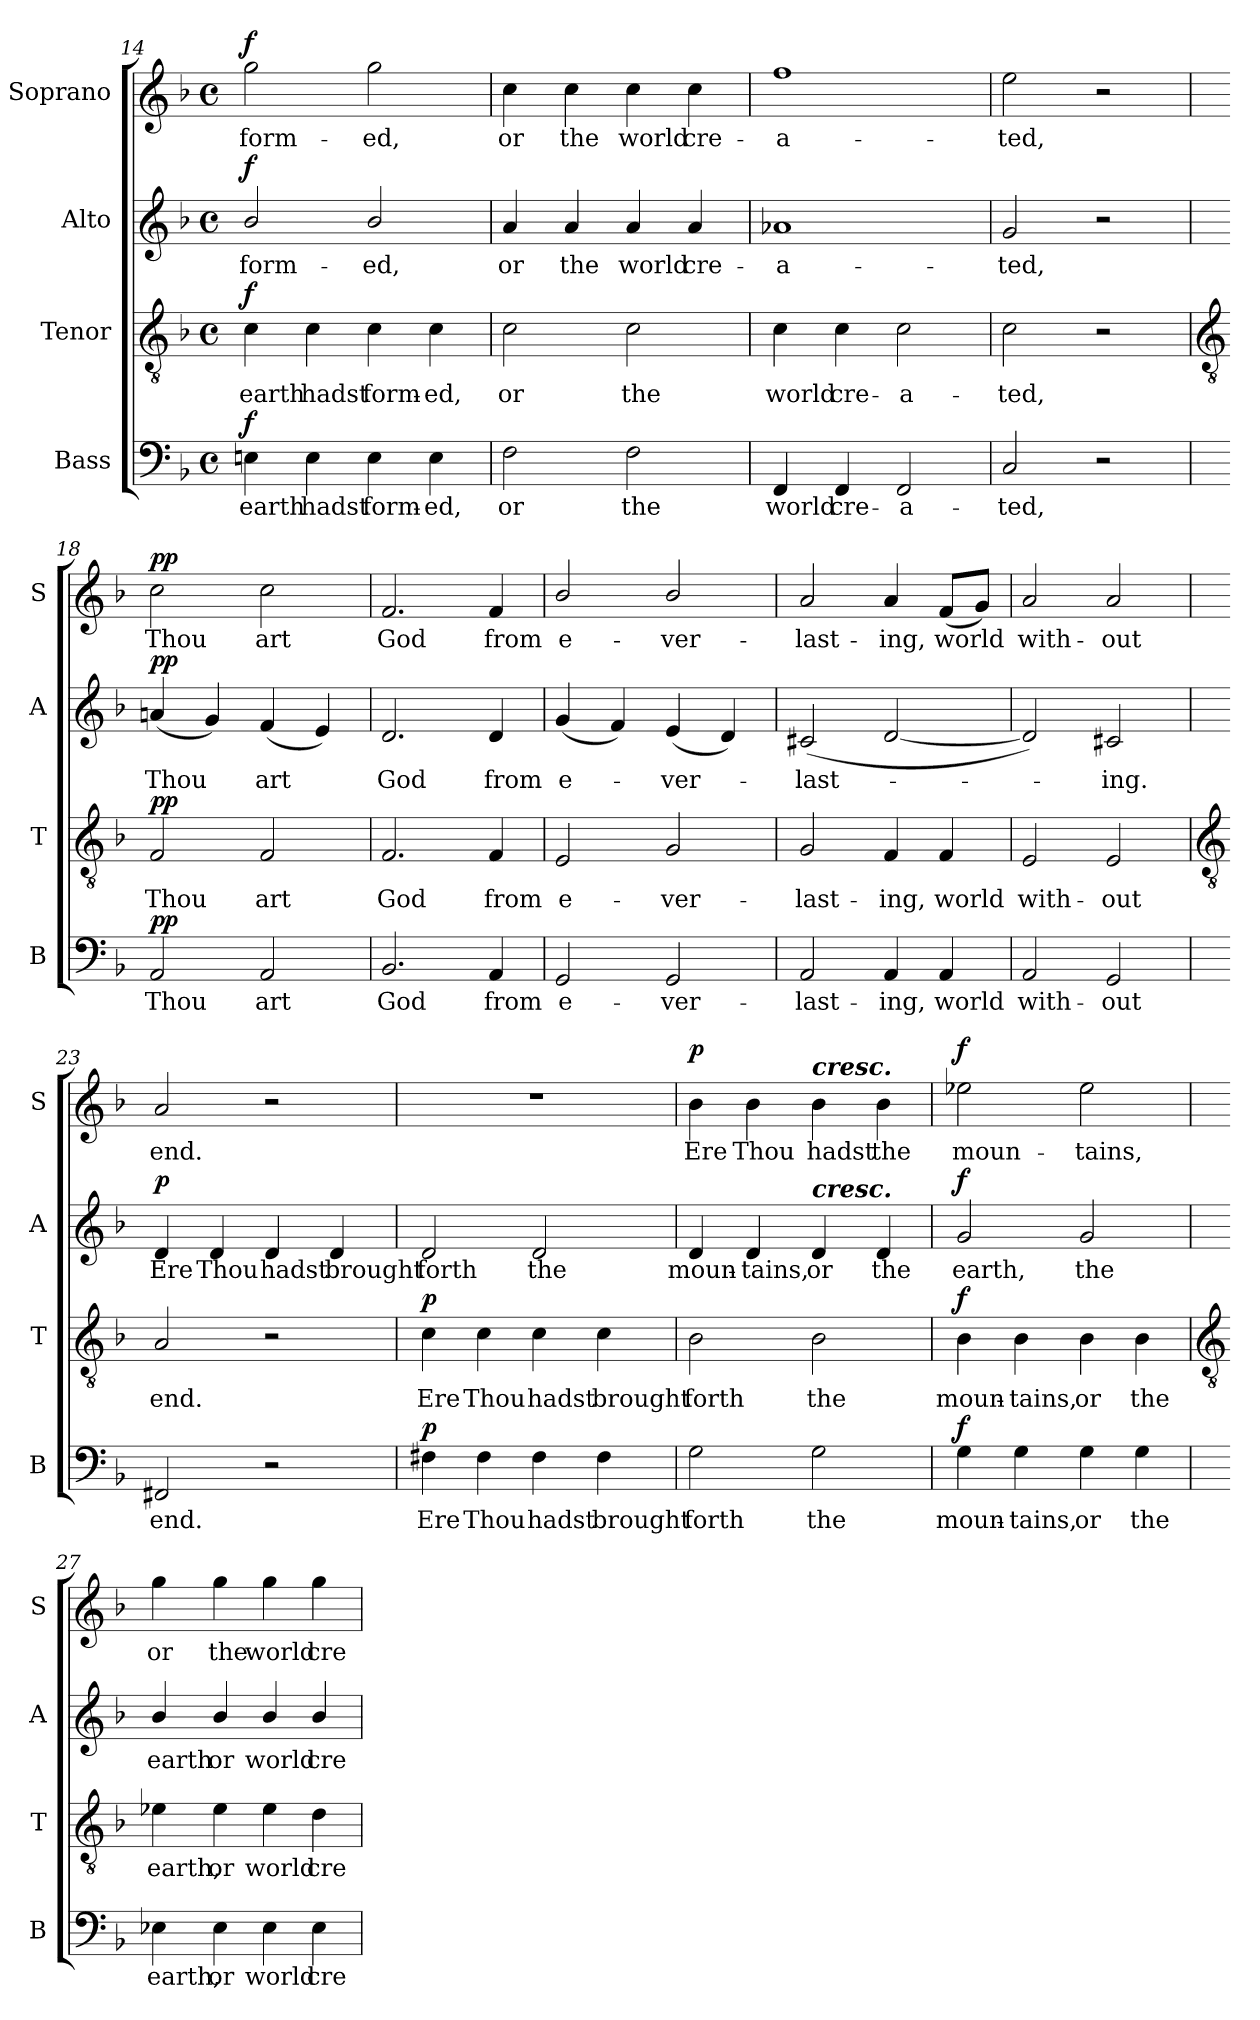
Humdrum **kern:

**kern	**text	**dynam	**kern	**text	**dynam	**kern	**text	**dynam	**kern	**text	**dynam
*part4	*part4	*part4	*part3	*part3	*part3	*part2	*part2	*part2	*part1	*part1	*part1
*staff4	*staff4	*staff4	*staff3	*staff3	*staff3	*staff2	*staff2	*staff2	*staff1	*staff1	*staff1
*I"Bass	*	*	*I"Tenor	*	*	*I"Alto	*	*	*I"Soprano	*	*
*I'B	*	*	*I'T	*	*	*I'A	*	*	*I'S	*	*
*clefF4	*	*	*clefGv2	*	*	*clefG2	*	*	*clefG2	*	*
*k[b-]	*	*	*k[b-]	*	*	*k[b-]	*	*	*k[b-]	*	*
*F:	*	*	*F:	*	*	*F:	*	*	*F:	*	*
*M4/4	*	*	*M4/4	*	*	*M4/4	*	*	*M4/4	*	*
*met(c)	*	*	*met(c)	*	*	*met(c)	*	*	*met(c)	*	*
=14	=14	=14	=14	=14	=14	=14	=14	=14	=14	=14	=14
!	!LO:LY:b	!LO:DY:b	!	!LO:LY:b	!LO:DY:b	!	!LO:LY:b	!LO:DY:b	!	!LO:LY:b	!LO:DY:b
4En	earth	f	4c	earth	f	2b-/	form-	f	2gg	form-	f
!	!LO:LY:b	!	!	!LO:LY:b	!	!	!	!	!	!	!
4E	hadst	.	4c	hadst	.	.	.	.	.	.	.
!	!LO:LY:b	!	!	!LO:LY:b	!	!	!LO:LY:b	!	!	!LO:LY:b	!
4E	form-	.	4c	form-	.	2b-/	-ed,	.	2gg	-ed,	.
!	!LO:LY:b	!	!	!LO:LY:b	!	!	!	!	!	!	!
4E	-ed,	.	4c	-ed,	.	.	.	.	.	.	.
=15	=15	=15	=15	=15	=15	=15	=15	=15	=15	=15	=15
!	!LO:LY:b	!	!	!LO:LY:b	!	!	!LO:LY:b	!	!	!LO:LY:b	!
2F	or	.	2c	or	.	4a	or	.	4cc	or	.
!	!	!	!	!	!	!	!LO:LY:b	!	!	!LO:LY:b	!
.	.	.	.	.	.	4a	the	.	4cc	the	.
!	!LO:LY:b	!	!	!LO:LY:b	!	!	!LO:LY:b	!	!	!LO:LY:b	!
2F	the	.	2c	the	.	4a	world	.	4cc	world	.
!	!	!	!	!	!	!	!LO:LY:b	!	!	!LO:LY:b	!
.	.	.	.	.	.	4a	cre-	.	4cc	cre-	.
=16	=16	=16	=16	=16	=16	=16	=16	=16	=16	=16	=16
!	!LO:LY:b	!	!	!LO:LY:b	!	!	!LO:LY:b	!	!	!LO:LY:b	!
4FF	world	.	4c	world	.	1a-X	-a-	.	1ff	-a-	.
!	!LO:LY:b	!	!	!LO:LY:b	!	!	!	!	!	!	!
4FF	cre-	.	4c	cre-	.	.	.	.	.	.	.
!	!LO:LY:b	!	!	!LO:LY:b	!	!	!	!	!	!	!
2FF	-a-	.	2c	-a-	.	.	.	.	.	.	.
=17	=17	=17	=17	=17	=17	=17	=17	=17	=17	=17	=17
!	!LO:LY:b	!	!	!LO:LY:b	!	!	!LO:LY:b	!	!	!LO:LY:b	!
2C	-ted,	.	2c	-ted,	.	2g	-ted,	.	2ee	-ted,	.
2r	.	.	2r	.	.	2r	.	.	2r	.	.
!!LO:LB:g=z
=18	=18	=18	=18	=18	=18	=18	=18	=18	=18	=18	=18
*	*	*	*clefGv2	*	*	*	*	*	*	*	*
!	!LO:LY:b	!LO:DY:b	!	!LO:LY:b	!LO:DY:b	!	!LO:LY:b	!LO:DY:b	!	!LO:LY:b	!LO:DY:b
2AA	Thou	pp	2F	Thou	pp	(<4an	Thou	pp	2cc	Thou	pp
.	.	.	.	.	.	4g)	.	.	.	.	.
!	!LO:LY:b	!	!	!LO:LY:b	!	!	!LO:LY:b	!	!	!LO:LY:b	!
2AA	art	.	2F	art	.	(<4f	art	.	2cc	art	.
.	.	.	.	.	.	4e)	.	.	.	.	.
=19	=19	=19	=19	=19	=19	=19	=19	=19	=19	=19	=19
!	!LO:LY:b	!	!	!LO:LY:b	!	!	!LO:LY:b	!	!	!LO:LY:b	!
2.BB-	God	.	2.F	God	.	2.d	God	.	2.f	God	.
!	!LO:LY:b	!	!	!LO:LY:b	!	!	!LO:LY:b	!	!	!LO:LY:b	!
4AA	from	.	4F	from	.	4d	from	.	4f	from	.
=20	=20	=20	=20	=20	=20	=20	=20	=20	=20	=20	=20
!	!LO:LY:b	!	!	!LO:LY:b	!	!	!LO:LY:b	!	!	!LO:LY:b	!
2GG	e-	.	2E	e-	.	(<4g	e-	.	2b-/	e-	.
.	.	.	.	.	.	4f)	.	.	.	.	.
!	!LO:LY:b	!	!	!LO:LY:b	!	!	!LO:LY:b	!	!	!LO:LY:b	!
2GG	-ver-	.	2G	-ver-	.	(<4e	ver-	.	2b-/	-ver-	.
.	.	.	.	.	.	4d)	.	.	.	.	.
=21	=21	=21	=21	=21	=21	=21	=21	=21	=21	=21	=21
!	!LO:LY:b	!	!	!LO:LY:b	!	!	!LO:LY:b	!	!	!LO:LY:b	!
2AA	-last-	.	2G	-last-	.	(<2c#X	last-	.	2a	-last-	.
!	!LO:LY:b	!	!	!LO:LY:b	!	!	!	!	!	!LO:LY:b	!
4AA	-ing,	.	4F	-ing,	.	[2d	.	.	4a	-ing,	.
!	!LO:LY:b	!	!	!LO:LY:b	!	!	!	!	!	!LO:LY:b	!
4AA	world	.	4F	world	.	.	.	.	(<8fL	world	.
.	.	.	.	.	.	.	.	.	8gJ)	.	.
=22	=22	=22	=22	=22	=22	=22	=22	=22	=22	=22	=22
!	!LO:LY:b	!	!	!LO:LY:b	!	!	!	!	!	!LO:LY:b	!
2AA	with-	.	2E	with-	.	2d])	.	.	2a	with-	.
!	!LO:LY:b	!	!	!LO:LY:b	!	!	!LO:LY:b	!	!	!LO:LY:b	!
2GG	-out	.	2E	-out	.	2c#X	ing.	.	2a	-out	.
!!LO:LB:g=z
=23	=23	=23	=23	=23	=23	=23	=23	=23	=23	=23	=23
*	*	*	*clefGv2	*	*	*	*	*	*	*	*
!	!LO:LY:b	!	!	!LO:LY:b	!	!	!LO:LY:b	!LO:DY:b	!	!LO:LY:b	!
2FF#X	end.	.	2A	end.	.	4d	Ere	p	2a	end.	.
!	!	!	!	!	!	!	!LO:LY:b	!	!	!	!
.	.	.	.	.	.	4d	Thou	.	.	.	.
!	!	!	!	!	!	!	!LO:LY:b	!	!	!	!
2r	.	.	2r	.	.	4d	hadst	.	2r	.	.
!	!	!	!	!	!	!	!LO:LY:b	!	!	!	!
.	.	.	.	.	.	4d	brought	.	.	.	.
=24	=24	=24	=24	=24	=24	=24	=24	=24	=24	=24	=24
!	!LO:LY:b	!LO:DY:b	!	!LO:LY:b	!LO:DY:b	!	!LO:LY:b	!	!	!	!
4F#X	Ere	p	4c	Ere	p	2d	forth	.	1r	.	.
!	!LO:LY:b	!	!	!LO:LY:b	!	!	!	!	!	!	!
4F#	Thou	.	4c	Thou	.	.	.	.	.	.	.
!	!LO:LY:b	!	!	!LO:LY:b	!	!	!LO:LY:b	!	!	!	!
4F#	hadst	.	4c	hadst	.	2d	the	.	.	.	.
!	!LO:LY:b	!	!	!LO:LY:b	!	!	!	!	!	!	!
4F#	brought	.	4c	brought	.	.	.	.	.	.	.
=25	=25	=25	=25	=25	=25	=25	=25	=25	=25	=25	=25
!	!LO:LY:b	!	!	!LO:LY:b	!	!	!LO:LY:b	!	!	!LO:LY:b	!LO:DY:b
2G	forth	.	2B-	forth	.	4d	moun-	.	4b-	Ere	p
!	!	!	!	!	!	!	!LO:LY:b	!	!	!LO:LY:b	!
.	.	.	.	.	.	4d	-tains,	.	4b-	Thou	.
!	!	!	!	!	!	!	!	!	!LO:TX:a:Bi:t=cresc.	!	!
!	!	!	!	!	!	!LO:TX:a:Bi:t=cresc.	!	!	!	!	!
!	!LO:LY:b	!	!	!LO:LY:b	!	!	!LO:LY:b	!	!	!LO:LY:b	!
2G	the	.	2B-	the	.	4d	or	.	4b-	hadst	.
!	!	!	!	!	!	!	!LO:LY:b	!	!	!LO:LY:b	!
.	.	.	.	.	.	4d	the	.	4b-	the	.
=26	=26	=26	=26	=26	=26	=26	=26	=26	=26	=26	=26
!	!LO:LY:b	!LO:DY:b	!	!LO:LY:b	!LO:DY:b	!	!LO:LY:b	!LO:DY:b	!	!LO:LY:b	!LO:DY:b
4G	moun-	f	4B-	moun-	f	2g	earth,	f	2ee-X	moun-	f
!	!LO:LY:b	!	!	!LO:LY:b	!	!	!	!	!	!	!
4G	-tains,	.	4B-	-tains,	.	.	.	.	.	.	.
!	!LO:LY:b	!	!	!LO:LY:b	!	!	!LO:LY:b	!	!	!LO:LY:b	!
4G	or	.	4B-	or	.	2g	the	.	2ee-	-tains,	.
!	!LO:LY:b	!	!	!LO:LY:b	!	!	!	!	!	!	!
4G	the	.	4B-	the	.	.	.	.	.	.	.
!!LO:LB:g=z
=27	=27	=27	=27	=27	=27	=27	=27	=27	=27	=27	=27
*	*	*	*clefGv2	*	*	*	*	*	*	*	*
!	!LO:LY:b	!	!	!LO:LY:b	!	!	!LO:LY:b	!	!	!LO:LY:b	!
4E-X	earth,	.	4e-X	earth,	.	4b-/	earth	.	4gg	or	.
!	!LO:LY:b	!	!	!LO:LY:b	!	!	!LO:LY:b	!	!	!LO:LY:b	!
4E-	or	.	4e-	or	.	4b-/	or	.	4gg	the	.
!	!LO:LY:b	!	!	!LO:LY:b	!	!	!LO:LY:b	!	!	!LO:LY:b	!
4E-	world	.	4e-	world	.	4b-/	world	.	4gg	world	.
!	!LO:LY:b	!	!	!LO:LY:b	!	!	!LO:LY:b	!	!	!LO:LY:b	!
4E-	cre-	.	4d	cre-	.	4b-/	cre-	.	4gg	cre-	.
=	=	=	=	=	=	=	=	=	=	=	=
*-	*-	*-	*-	*-	*-	*-	*-	*-	*-	*-	*-
